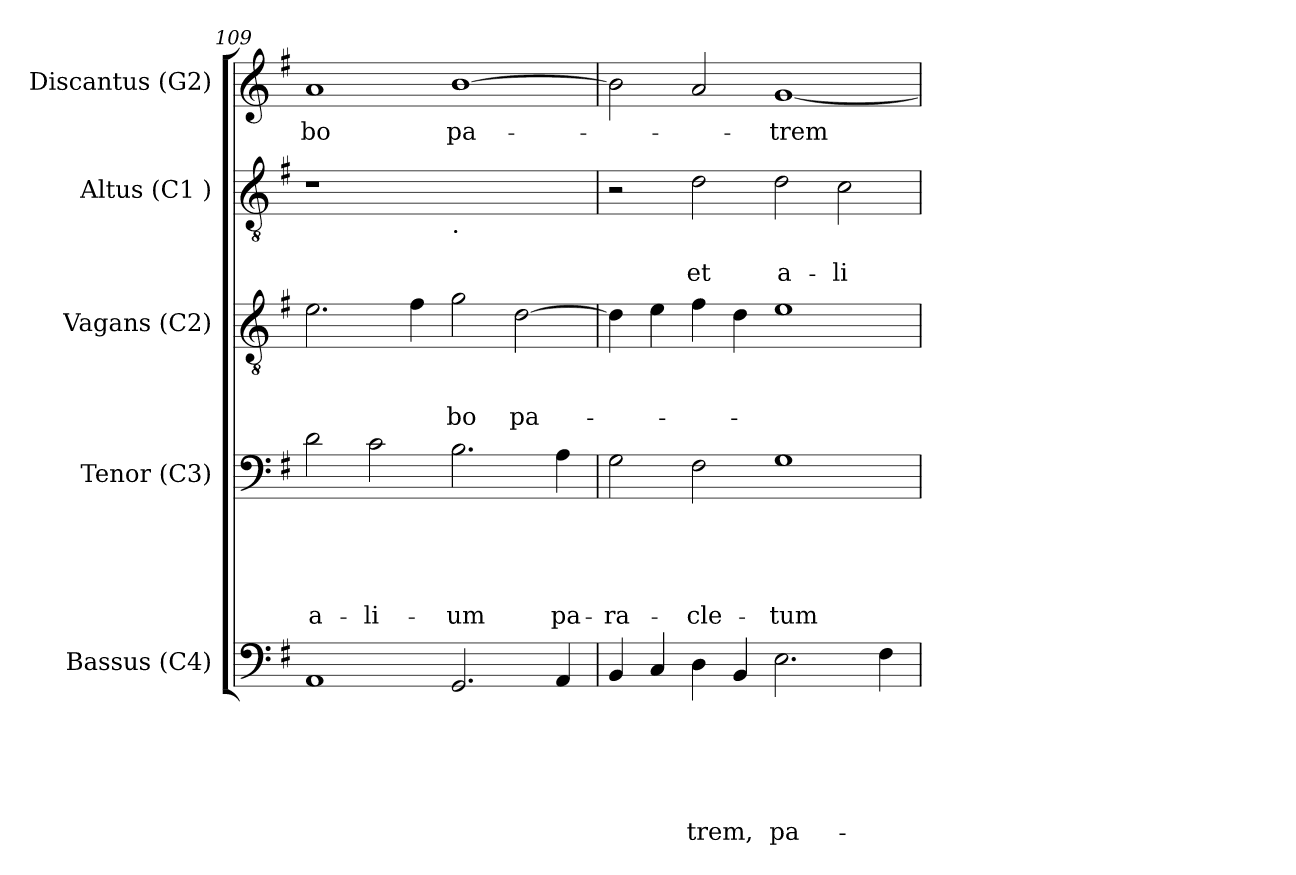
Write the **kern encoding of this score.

**kern	**text	**text	**text	**text	**text	**text	**kern	**text	**text	**text	**text	**text	**kern	**text	**text	**text	**kern	**text	**text	**kern	**text
*part5	*part5	*part5	*part5	*part5	*part5	*part5	*part4	*part4	*part4	*part4	*part4	*part4	*part3	*part3	*part3	*part3	*part2	*part2	*part2	*part1	*part1
*staff5	*staff5	*staff5	*staff5	*staff5	*staff5	*staff5	*staff4	*staff4	*staff4	*staff4	*staff4	*staff4	*staff3	*staff3	*staff3	*staff3	*staff2	*staff2	*staff2	*staff1	*staff1
*I"Bassus (C4)	*	*	*	*	*	*	*I"Tenor (C3)	*	*	*	*	*	*I"Vagans (C2)	*	*	*	*I"Altus (C1 )	*	*	*I"Discantus (G2)	*
*I'B.	*	*	*	*	*	*	*I'T.	*	*	*	*	*	*I'V.	*	*	*	*I'A.	*	*	*I'D.	*
*clefF4	*	*	*	*	*	*	*clefF4	*	*	*	*	*	*clefGv2	*	*	*	*clefGv2	*	*	*clefG2	*
*k[f#]	*	*	*	*	*	*	*k[f#]	*	*	*	*	*	*k[f#]	*	*	*	*k[f#]	*	*	*k[f#]	*
*G:	*	*	*	*	*	*	*G:	*	*	*	*	*	*G:	*	*	*	*G:	*	*	*G:	*
=109	=109	=109	=109	=109	=109	=109	=109	=109	=109	=109	=109	=109	=109	=109	=109	=109	=109	=109	=109	=109	=109
!	!	!	!	!	!	!	!	!	!	!	!	!LO:LY:b	!	!	!	!	!	!	!	!	!LO:LY:b
1AA	.	.	.	.	.	.	2d\	.	.	.	.	a-	2.e\	.	.	.	1r	.	.	1a	-bo
!	!	!	!	!	!	!	!	!	!	!	!	!LO:LY:b	!	!	!	!	!	!	!	!	!
.	.	.	.	.	.	.	2c\	.	.	.	.	-li-	.	.	.	.	.	.	.	.	.
.	.	.	.	.	.	.	.	.	.	.	.	.	4f#\	.	.	.	.	.	.	.	.
!	!	!	!	!	!	!	!	!	!	!	!	!	!	!	!	!	!LO:TX:b:t=.	!	!	!	!
!	!	!	!	!	!	!	!	!	!	!	!	!LO:LY:b	!	!	!	!LO:LY:b	!	!	!	!	!LO:LY:b
2.GG/	.	.	.	.	.	.	2.B\	.	.	.	.	-um	2g\	.	.	-bo	1ryy	.	.	[>1b	pa-
!	!	!	!	!	!	!	!	!	!	!	!	!	!	!	!	!LO:LY:b	!	!	!	!	!
.	.	.	.	.	.	.	.	.	.	.	.	.	[>2d\	.	.	pa-	.	.	.	.	.
!	!	!	!	!	!	!	!	!	!	!	!	!LO:LY:b	!	!	!	!	!	!	!	!	!
4AA/	.	.	.	.	.	.	4A\	.	.	.	.	pa-	.	.	.	.	.	.	.	.	.
=110	=110	=110	=110	=110	=110	=110	=110	=110	=110	=110	=110	=110	=110	=110	=110	=110	=110	=110	=110	=110	=110
!	!	!	!	!	!	!	!	!	!	!	!	!LO:LY:b	!	!	!	!	!	!	!	!	!
4BB/	.	.	.	.	.	.	2G\	.	.	.	.	-ra-	4d\]	.	.	.	2r	.	.	2b\]	.
4C/	.	.	.	.	.	.	.	.	.	.	.	.	4e\	.	.	.	.	.	.	.	.
!	!	!	!	!	!	!LO:LY:b	!	!	!	!	!	!LO:LY:b	!	!	!	!	!	!	!LO:LY:b	!	!
4D\	.	.	.	.	.	-trem,	2F#\	.	.	.	.	-cle-	4f#\	.	.	.	2d\	.	et	2a/	.
4BB/	.	.	.	.	.	.	.	.	.	.	.	.	4d\	.	.	.	.	.	.	.	.
!	!	!	!	!	!	!LO:LY:b	!	!	!	!	!	!LO:LY:b	!	!	!	!	!	!	!LO:LY:b	!	!LO:LY:b
2.E\	.	.	.	.	.	pa-	1G	.	.	.	.	-tum	1e	.	.	.	2d\	.	a-	[<1g	-trem
!	!	!	!	!	!	!	!	!	!	!	!	!	!	!	!	!	!	!	!LO:LY:b	!	!
.	.	.	.	.	.	.	.	.	.	.	.	.	.	.	.	.	2c\	.	-li-	.	.
4F#\	.	.	.	.	.	.	.	.	.	.	.	.	.	.	.	.	.	.	.	.	.
=	=	=	=	=	=	=	=	=	=	=	=	=	=	=	=	=	=	=	=	=	=
*-	*-	*-	*-	*-	*-	*-	*-	*-	*-	*-	*-	*-	*-	*-	*-	*-	*-	*-	*-	*-	*-
